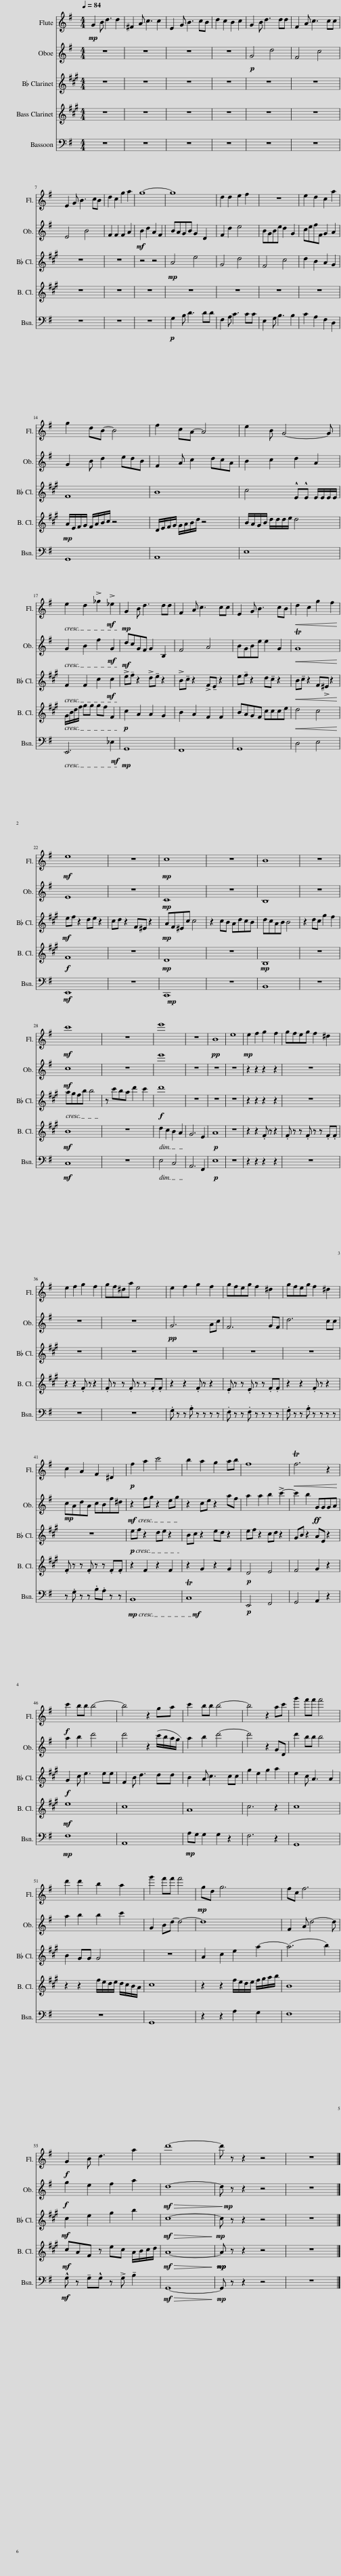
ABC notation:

X:1
%%score 1 2 3 4 5
L:1/8
Q:1/4=84
M:4/4
I:linebreak $
K:G
V:1 treble
V:2 treble
V:3 treble transpose=-2
V:4 treble transpose=-14
V:5 bass
V:1
!mp! G2 B d3 d2 | ^F2 A c3 c2 | E2 G B3 cB | d2 c2 B2 c2 | G2 B d3 dd | %5
 F2 A c3 cc |$ E2 G B3 cB | d2 c2 g2 a2 | g8- | g8 | %10
 d2 d2 e2 f2 | z8 | e2 d2 c2 a2 |$ g2 dB- B4 | f2 cA- A4 | %15
 e2 B G4- G |$ e2 d2 !>!_g2!mf! !>!_e2 |!mp! G2 B d3 dd | F2 A c3 cc | E2 G B3 cB | %20
!<(! d2 c2 g2 f2!<)! |$!mf! e8 | z8 |!mp! c8 | z8 | %25
 B8 | z8 |$!mf! c'8 | z8 | e'8 | %30
 z8 |!pp! B8 | e8 |!mp! e2 f2 g2 f2 | gfeg f2 ^d2 |$ %35
 e2 f2 g2 f2 | gf^da e4 | e2 f2 g2 f2 | gfeg f2 ^d2 | gfeg f2 ^d2 |$ %40
 c2 A2 F2 ^D2 |!p! f2 a2 c'4 | b2 a2 g2 ab | f8 |!<(! Tf6 z2!<)! |$ %45
!f! c'2 bb b4- | b4 z2 ga | c'2 bb b4- | b4 z2 ac' | g'2 f'f' f'4 |$ %50
 d'2 d'2 b2 a2 | g'2 f'f' f'4 |!mp! gd g6 | fc f6 |$!f! G2 B d3 a2 | %55
 d'8- | d' z z2 z4 | z8 |] %58
V:2
 z8 | z8 | z8 | z8 |!p! G4 d4 | %5
 F4 c4 |$ E4 B4 | F2 F2 F2 A2 |!mf! B2 d2 A2 F2 | BAGB G2 D2 | %10
 F2 d2 e4 | BGBe d2 G2 | cefF G2 A2 |$ G2 B d2 edB | F2 A c2 dcA | %15
 B2 c2 d2 A2 |$ G2 B2 f2!mf! G2 |!mf! dcGF G2 B,2 | F4 A4 | BGBe e2 G2 | %20
!<(! TG8!<)! |$ E8 | z8 |!mp! C8 | z8 | %25
 B,8 | z8 |$!mf! c8 | z8 | e'8 | %30
 z8 | z8 | z8 | z2 z2 z2 z2 | z8 |$ %35
 z8 | z8 |!pp! G6 Ac | F6 GF | d6 cc |$ %40
!mp! cAdA cBf^d |!mf! z2 fg z2 eg | z2 ce z2 af | a2 a2 b2 !>!c'2- | c'2 b2!ff! GGGA |$ %45
 a2 b2 d'4 | d'4 z2 (c'/b/a/g/) | a2 b2 d'4- | d'4 z2 GD | d'2 bb b4 |$ %50
 a2 b2 b2 c'2 | G2 Bd- d4- | d8 | F2 A d4- d |$!f! g2 e2 f2 a2 | %55
!mf!!>(! d8-!>)! |!mp! d z z2 z4 | z8 |] %58
V:3
[K:A] z8 | z8 | z8 | z8 | z8 | %5
 z8 |$ z8 | z8 | z4 z4 |!mp! A4 e4 | %10
 G4 d4 | F4 c4 | d2 B2 A2 G2 |$ F8 | B8 | %15
 c4 !^!E!^!E E/E/E/E/ |$ F2 F2 c2!mf! c2 | !>!e!tenuto!f z2 !>!d!tenuto!e z2 | !>!B!tenuto!c z2 !>!F!tenuto!E z2 | e!tenuto!f z2 d!tenuto!c z2 | %20
!<(! B!tenuto!c z2 F!>!^E z2!<)! |$!mf! ef z2 de z2 | cd z2 F^E z2 |!mp! AF^Ec c4 | z2 cB AdcB | %25
 dcAB B4 | z2 dc g2 f2 |$ agfb b4 | z c'ba d'2 c'2 |!f! d'8 | %30
 z8 | z8 | z8 | z2 z2 z2 z2 | z8 |$ %35
 z8 | z8 | z8 | z8 | z8 |$ %40
 z8 |!p! ef z2 de z2 | Bc z2 ed z2 | ef z2 cd z2 | GB z2 AE z2 |$ %45
!f! G2 c e3 ee | F2 B d3 dd | B2 A c3 cc | g2 e2 g2 a2 | e2 c A3 A2 |$ %50
 B2 GG G4 | z8 | A2 c2 e2 a2- | (a6 b2) |$!mf! c2 e2 g2 b2 | %55
!mf!!>(! c8-!>)! |!mp! c z z2 z4 | z8 |] %58
V:4
[K:A] z8 | z8 | z8 | z8 | z8 | %5
 z8 |$ z8 | z8 | z8 | z8 | %10
 z8 | z8 | z8 |$!mp! A/E/F/G/ F/A/B/c/ z4 | D/E/F/G/ G/A/B/d/ z4 | %15
 B/A/G/B/ d/d/d/e/ d4 |$ G/B/d/f/ gg gf F2 |!p! c2 A2 A2 G2 | B2 A2 F2 F2 | BAGF ccce | %20
!<(! d4 c4!<)! |$!f! F8 | z8 |!mp! D8 | z8 | %25
!mp! B,8 | z8 |$!mf! B8 | z8 | d2 c2 B2 A2 | %30
 G6 E2 |!p! A8 | z8 | z2 z2 .F z z2 | .F z z .F z z .F.F |$ %35
 z2 z2 .F z z2 | .F z z .F z z .F.F | z2 z2 .F z z2 | .E z z .E z z .F.F | z2 z2 .F z z2 |$ %40
 .F z z .F z z .F.F | z2 F2 z2 F2 | z2 G2 z2 G2 |!p! D4 E4 | F4 G2 z2 |$ %45
!mf! e8 | c8 | A8 | c6 z2 | c8 |$ %50
 z2 z2 f/e/d/e/ d/c/B/A/ | c8 | z2 z2 f/e/d/e/ f/g/a/b/ | B8 |$!mf! cAF z ec A/B/c/d/ | %55
!mf!!>(! A8-!>)! |!mp!!mp! A z z2 z4 | z8 |] %58
V:5
 z8 | z8 | z8 | z8 | z8 | %5
 z8 |$ z8 | z8 | z8 |!p! G,2 B, D3 DD | %10
 F,2 A, C3 CC | E,2 G, B,3 B,2 | C2 A,2 F,2 D,2 |$ G,,8 | A,,8 | %15
 E,8 |$ E,,6!mf! _E,2 |!mp! G,,8 | F,,8 | G,,8 | %20
 D,4 E,4 |$!mf! E,,8 | z8 |!mp! C,,8 | z8 | %25
 B,,8 | z8 |$!mf! C,8 | z8 | E,4 C,4 | %30
 A,,6 F,,2 |!p! E,8 | z8 | z2 z2 z2 z2 | z8 |$ %35
 z8 | z8 | .G, z z .A, z z z z | .F, z z .F, z z z z | .G, z z .A, z z z z |$ %40
 z .G, z z .B,.A, z z |!mp! B,,8 |!mf! TC,8 |!p! E,,4 F,,4 | G,,4 A,,2 z2 |$ %45
!mp! F,8 | A,,8 |!mp! A,G, G,2 G,2 z2 | F,6 z2 | G,,8 |$ %50
 z8 | G,,8 | z2 z2 A,2 G,2 | F,8 |$!mf! !^!G, z !tenuto!G,!^!G, z !>!G, !tenuto!B,2 | %55
!mf!!>(! G,,8-!>)! |!mp! G,, z z2 z4 | z8 |] %58
